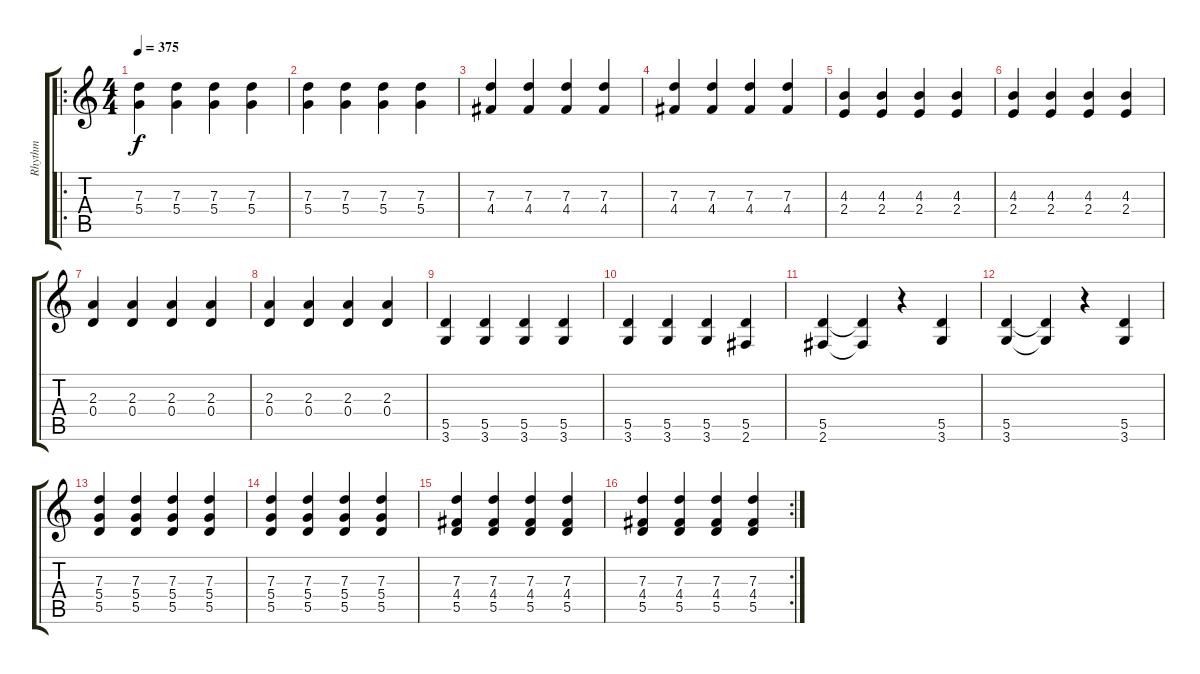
\track ("Rhythm" "Rhythm") {instrument acousticguitarsteel}
\staff {score tabs}
\tuning (E4 B3 G3 D3 A2 E2) {hide}
\ro
\ts (4 4)
\tempo 375
\clef g2
\ks c
(7.3 5.4).4{dy f instrument acousticguitarsteel} (7.3 5.4).4 (7.3 5.4).4 (7.3 5.4).4 |
(7.3 5.4).4 (7.3 5.4).4 (7.3 5.4).4 (7.3 5.4).4 |
(7.3 4.4).4 (7.3 4.4).4 (7.3 4.4).4 (7.3 4.4).4 |
(7.3 4.4).4 (7.3 4.4).4 (7.3 4.4).4 (7.3 4.4).4 |
(4.3 2.4).4 (4.3 2.4).4 (4.3 2.4).4 (4.3 2.4).4 |
(4.3 2.4).4 (4.3 2.4).4 (4.3 2.4).4 (4.3 2.4).4 |
(2.3 0.4).4 (2.3 0.4).4 (2.3 0.4).4 (2.3 0.4).4 |
(2.3 0.4).4 (2.3 0.4).4 (2.3 0.4).4 (2.3 0.4).4 |
(5.5 3.6).4 (5.5 3.6).4 (5.5 3.6).4 (5.5 3.6).4 |
(5.5 3.6).4 (5.5 3.6).4 (5.5 3.6).4 (5.5 2.6).4 |
(5.5 2.6).4 (5.5{t} 2.6{t}).4 r.4 (5.5 3.6).4 |
(5.5 3.6).4 (5.5{t} 3.6{t}).4 r.4 (5.5 3.6).4 |
(7.3 5.4 5.5).4 (7.3 5.4 5.5).4 (7.3 5.4 5.5).4 (7.3 5.4 5.5).4 |
(7.3 5.4 5.5).4 (7.3 5.4 5.5).4 (7.3 5.4 5.5).4 (7.3 5.4 5.5).4 |
(7.3 4.4 5.5).4 (7.3 4.4 5.5).4 (7.3 4.4 5.5).4 (7.3 4.4 5.5).4 |
\rc 2
(7.3 4.4 5.5).4 (7.3 4.4 5.5).4 (7.3 4.4 5.5).4 (7.3 4.4 5.5).4
